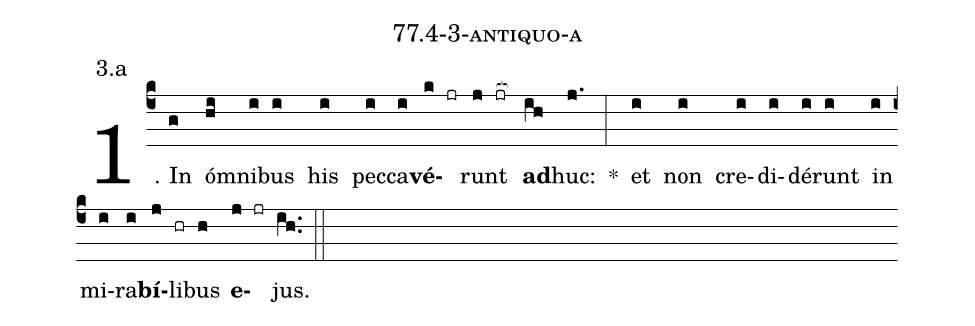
name: 77.4-3-antiquo-a;
annotation: 3.a;
%%
(c4)1. In(g) óm(hi)ni(i)bus(i) his(i) pec(i)ca(i)<b>vé</b>(k jr)runt(j jr[ocb:1{]) <b>ad</b>(ih[ocb:0}])huc:(j.) *(:) et(i) non(i) cre(i)di(i)dé(i)runt(i) in(i) mi(i)ra(i)<b>bí</b>(j)li(hr)bus(h) <b>e</b>(j jr)jus.(ih..) (::)


%E(i) u(i) o(j) u(h) a(j) e.(ih..) (::)
